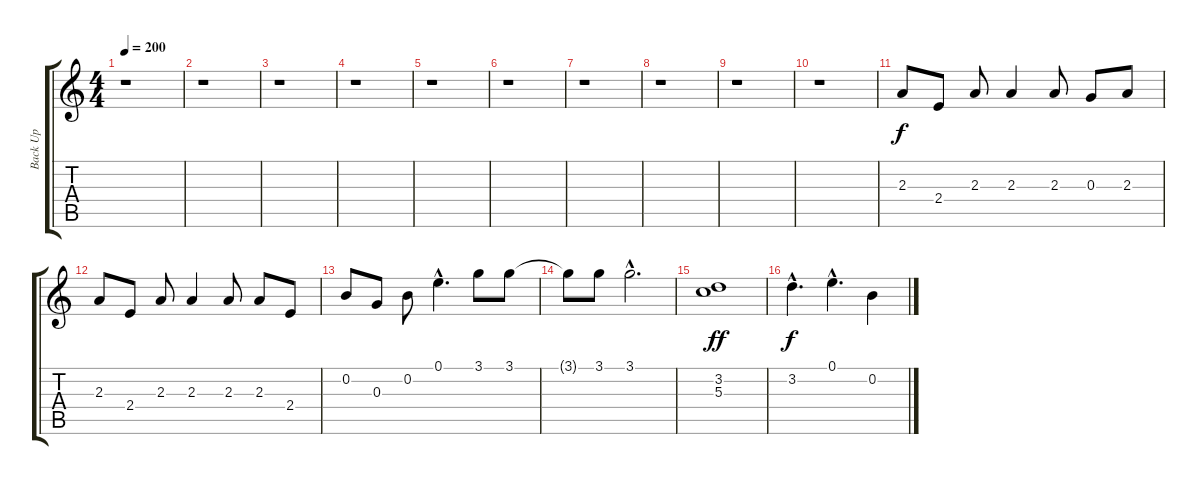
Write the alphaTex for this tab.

\track ("Back Up" "Back Up") {instrument distortionguitar}
\staff {score tabs}
\tuning (E4 B3 G3 D3 A2 E2) {hide}
\ts (4 4)
\tempo 200
\clef g2
\ks c
r.1{dy mf} |
r.1 |
r.1 |
r.1 |
r.1 |
r.1 |
r.1 |
r.1 |
r.1 |
r.1 |
2.3.8{dy f} 2.4.8 2.3.8 2.3.4 2.3.8 0.3.8 2.3.8 |
2.3.8 2.4.8 2.3.8 2.3.4 2.3.8 2.3.8 2.4.8 |
0.2.8 0.3.8 0.2.8 0.1{hac}.4{d} 3.1.8 3.1.8 |
3.1{t}.8 3.1.8 3.1{hac}.2{d} |
(3.2 5.3).1{dy ff} |
3.2{hac}.4{d dy f} 0.1{hac}.4{d} 0.2.4
